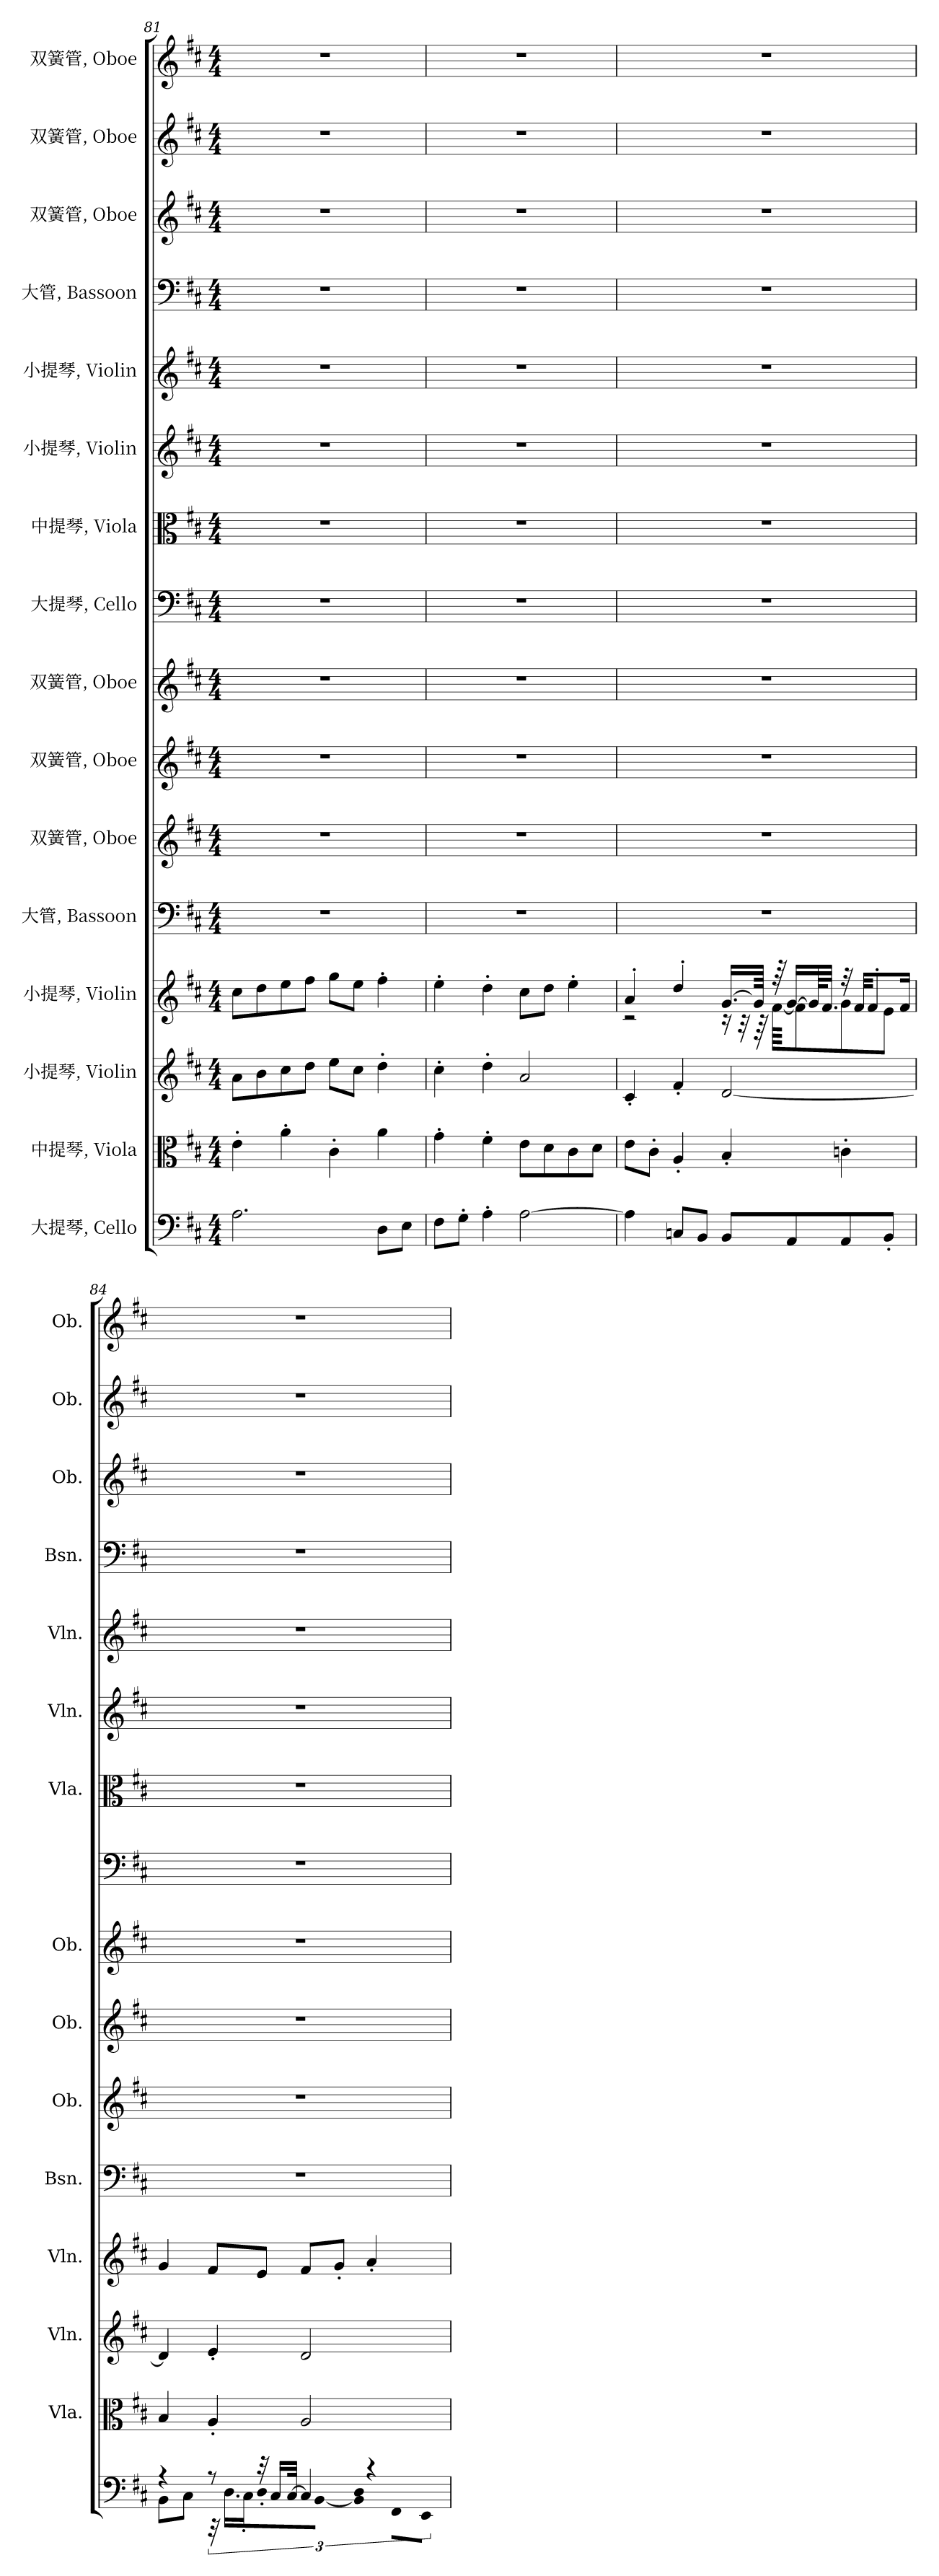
**kern	**kern	**kern	**kern	**kern	**kern	**kern	**kern	**kern	**kern	**kern	**kern	**kern	**kern	**kern	**kern
*part16	*part15	*part14	*part13	*part12	*part11	*part10	*part9	*part8	*part7	*part6	*part5	*part4	*part3	*part2	*part1
*staff16	*staff15	*staff14	*staff13	*staff12	*staff11	*staff10	*staff9	*staff8	*staff7	*staff6	*staff5	*staff4	*staff3	*staff2	*staff1
*I"大提琴, Cello	*I"中提琴, Viola	*I"小提琴, Violin	*I"小提琴, Violin	*I"大管, Bassoon	*I"双簧管, Oboe	*I"双簧管, Oboe	*I"双簧管, Oboe	*I"大提琴, Cello	*I"中提琴, Viola	*I"小提琴, Violin	*I"小提琴, Violin	*I"大管, Bassoon	*I"双簧管, Oboe	*I"双簧管, Oboe	*I"双簧管, Oboe
*	*I'Vla.	*I'Vln.	*I'Vln.	*I'Bsn.	*I'Ob.	*I'Ob.	*I'Ob.	*	*I'Vla.	*I'Vln.	*I'Vln.	*I'Bsn.	*I'Ob.	*I'Ob.	*I'Ob.
*clefF4	*clefC3	*clefG2	*clefG2	*clefF4	*clefG2	*clefG2	*clefG2	*clefF4	*clefC3	*clefG2	*clefG2	*clefF4	*clefG2	*clefG2	*clefG2
*k[f#c#]	*k[f#c#]	*k[f#c#]	*k[f#c#]	*k[f#c#]	*k[f#c#]	*k[f#c#]	*k[f#c#]	*k[f#c#]	*k[f#c#]	*k[f#c#]	*k[f#c#]	*k[f#c#]	*k[f#c#]	*k[f#c#]	*k[f#c#]
*M4/4	*M4/4	*M4/4	*M4/4	*M4/4	*M4/4	*M4/4	*M4/4	*M4/4	*M4/4	*M4/4	*M4/4	*M4/4	*M4/4	*M4/4	*M4/4
=81	=81	=81	=81	=81	=81	=81	=81	=81	=81	=81	=81	=81	=81	=81	=81
2.A\	4e'\	8a\L	8cc#\L	1r	1r	1r	1r	1r	1r	1r	1r	1r	1r	1r	1r
.	.	8b\	8dd\	.	.	.	.	.	.	.	.	.	.	.	.
.	4a'\	8cc#\	8ee\	.	.	.	.	.	.	.	.	.	.	.	.
.	.	8dd\J	8ff#\J	.	.	.	.	.	.	.	.	.	.	.	.
.	4c#'\	8ee\L	8gg\L	.	.	.	.	.	.	.	.	.	.	.	.
.	.	8cc#\J	8ee\J	.	.	.	.	.	.	.	.	.	.	.	.
8D\L	4a\	4dd'\	4ff#'\	.	.	.	.	.	.	.	.	.	.	.	.
8E\J	.	.	.	.	.	.	.	.	.	.	.	.	.	.	.
=82	=82	=82	=82	=82	=82	=82	=82	=82	=82	=82	=82	=82	=82	=82	=82
8F#\L	4g'\	4cc#'\	4ee'\	1r	1r	1r	1r	1r	1r	1r	1r	1r	1r	1r	1r
8G'\J	.	.	.	.	.	.	.	.	.	.	.	.	.	.	.
4A'\	4f#'\	4dd'\	4dd'\	.	.	.	.	.	.	.	.	.	.	.	.
[2A\	8e\L	2a/	8cc#\L	.	.	.	.	.	.	.	.	.	.	.	.
.	8d\	.	8dd\J	.	.	.	.	.	.	.	.	.	.	.	.
.	8c#\	.	4ee'\	.	.	.	.	.	.	.	.	.	.	.	.
.	8d\J	.	.	.	.	.	.	.	.	.	.	.	.	.	.
!!LO:PB:g=z
=83	=83	=83	=83	=83	=83	=83	=83	=83	=83	=83	=83	=83	=83	=83	=83
*	*	*	*^	*	*	*	*	*	*	*	*	*	*	*	*
4A\]	8e\L	4c#'/	4a'/	2r	1r	1r	1r	1r	1r	1r	1r	1r	1r	1r	1r	1r
.	8c#'\J	.	.	.	.	.	.	.	.	.	.	.	.	.	.	.
8Cn/L	4A'/	4f#'/	4dd'/	.	.	.	.	.	.	.	.	.	.	.	.	.
8BB/J	.	.	.	.	.	.	.	.	.	.	.	.	.	.	.	.
8BB/L	4B'/	[2d/	[16.g/LL	16r	.	.	.	.	.	.	.	.	.	.	.	.
.	.	.	.	32r	.	.	.	.	.	.	.	.	.	.	.	.
.	.	.	64g/JJkk]	64r	.	.	.	.	.	.	.	.	.	.	.	.
.	.	.	64r	[64f#\KKKL	.	.	.	.	.	.	.	.	.	.	.	.
8AA/	.	.	[16g/LL	8f#\]	.	.	.	.	.	.	.	.	.	.	.	.
.	.	.	64g/KL]	.	.	.	.	.	.	.	.	.	.	.	.	.
.	.	.	32.f#/JJJ	.	.	.	.	.	.	.	.	.	.	.	.	.
8AA/	4cn'\	.	32r	8g\	.	.	.	.	.	.	.	.	.	.	.	.
.	.	.	32f#/KKL	.	.	.	.	.	.	.	.	.	.	.	.	.
.	.	.	8f#'/	.	.	.	.	.	.	.	.	.	.	.	.	.
8BB'/J	.	.	.	8e\J	.	.	.	.	.	.	.	.	.	.	.	.
.	.	.	16f#/Jk	.	.	.	.	.	.	.	.	.	.	.	.	.
*	*	*	*v	*v	*	*	*	*	*	*	*	*	*	*	*	*
=84	=84	=84	=84	=84	=84	=84	=84	=84	=84	=84	=84	=84	=84	=84	=84
*^	*	*	*	*	*	*	*	*	*	*	*	*	*	*	*
4r	8BB\L	4B/	4d/]	4g/	1r	1r	1r	1r	1r	1r	1r	1r	1r	1r	1r	1r
.	8C#\J	.	.	.	.	.	.	.	.	.	.	.	.	.	.	.
8r	48r	4A'/	4e'/	8f#/L	.	.	.	.	.	.	.	.	.	.	.	.
.	24.D\LL	.	.	.	.	.	.	.	.	.	.	.	.	.	.	.
.	24C#'\	.	.	.	.	.	.	.	.	.	.	.	.	.	.	.
32r	16D'\	.	.	8e/J	.	.	.	.	.	.	.	.	.	.	.	.
16C#/LL	.	.	.	.	.	.	.	.	.	.	.	.	.	.	.	.
.	[16BB\JJ	.	.	.	.	.	.	.	.	.	.	.	.	.	.	.
[32C#/JJk	.	.	.	.	.	.	.	.	.	.	.	.	.	.	.	.
4C#/]	4BB\] 4D\	2A/	2d/	8f#/L	.	.	.	.	.	.	.	.	.	.	.	.
.	.	.	.	8g'/J	.	.	.	.	.	.	.	.	.	.	.	.
4r	8FF#\L	.	.	4a'/	.	.	.	.	.	.	.	.	.	.	.	.
.	8EE\J	.	.	.	.	.	.	.	.	.	.	.	.	.	.	.
*v	*v	*	*	*	*	*	*	*	*	*	*	*	*	*	*	*
=	=	=	=	=	=	=	=	=	=	=	=	=	=	=	=
*-	*-	*-	*-	*-	*-	*-	*-	*-	*-	*-	*-	*-	*-	*-	*-
